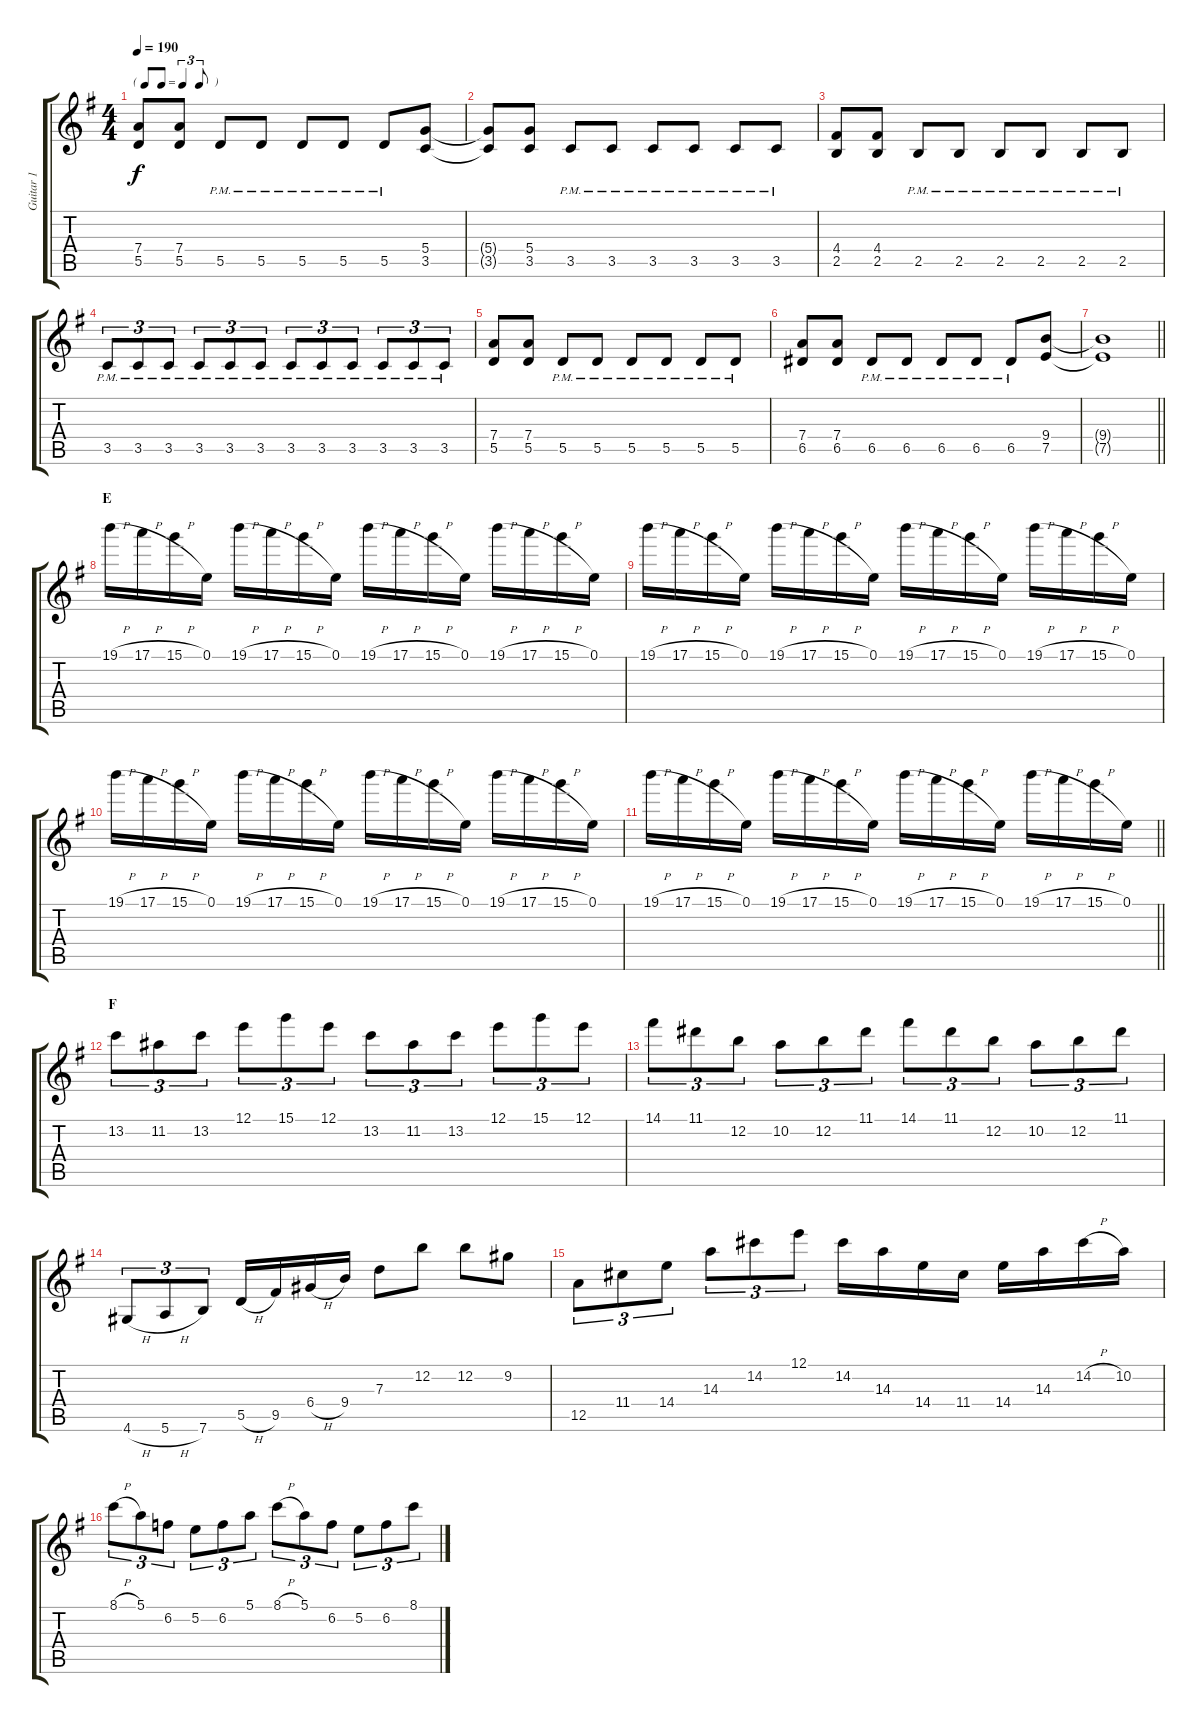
\track ("Guitar 1" "Guitar 1") {instrument distortionguitar}
\staff {score tabs}
\tuning (E4 B3 G3 D3 A2 E2) {hide}
\ts (4 4)
\tf triplet8th
\tempo 190
\clef g2
\ks g
(7.4{t} 5.5{t}).8{dy f} (7.4 5.5).8 5.5{pm}.8 5.5{pm}.8 5.5{pm}.8 5.5{pm}.8 5.5{pm}.8 (5.4 3.5).8 |
(5.4{t} 3.5{t}).8 (5.4 3.5).8 3.5{pm}.8 3.5{pm}.8 3.5{pm}.8 3.5{pm}.8 3.5{pm}.8 3.5{pm}.8 |
(4.4 2.5).8 (4.4 2.5).8 2.5{pm}.8 2.5{pm}.8 2.5{pm}.8 2.5{pm}.8 2.5{pm}.8 2.5{pm}.8 |
3.5{pm}.8{tu (3 2)} 3.5{pm}.8{tu (3 2)} 3.5{pm}.8{tu (3 2)} 3.5{pm}.8{tu (3 2)} 3.5{pm}.8{tu (3 2)} 3.5{pm}.8{tu (3 2)} 3.5{pm}.8{tu (3 2)} 3.5{pm}.8{tu (3 2)} 3.5{pm}.8{tu (3 2)} 3.5{pm}.8{tu (3 2)} 3.5{pm}.8{tu (3 2)} 3.5{pm}.8{tu (3 2)} |
(7.4 5.5).8 (7.4 5.5).8 5.5{pm}.8 5.5{pm}.8 5.5{pm}.8 5.5{pm}.8 5.5{pm}.8 5.5{pm}.8 |
(7.4 6.5).8 (7.4 6.5).8 6.5{pm}.8 6.5{pm}.8 6.5{pm}.8 6.5{pm}.8 6.5{pm}.8 (9.4 7.5).8 |
\barLineRight lightlight
(9.4{t} 7.5{t}).1 |
\section ("" "E")
19.1{h}.16 17.1{h}.16 15.1{h}.16 0.1.16 19.1{h}.16 17.1{h}.16 15.1{h}.16 0.1.16 19.1{h}.16 17.1{h}.16 15.1{h}.16 0.1.16 19.1{h}.16 17.1{h}.16 15.1{h}.16 0.1.16 |
19.1{h}.16 17.1{h}.16 15.1{h}.16 0.1.16 19.1{h}.16 17.1{h}.16 15.1{h}.16 0.1.16 19.1{h}.16 17.1{h}.16 15.1{h}.16 0.1.16 19.1{h}.16 17.1{h}.16 15.1{h}.16 0.1.16 |
19.1{h}.16 17.1{h}.16 15.1{h}.16 0.1.16 19.1{h}.16 17.1{h}.16 15.1{h}.16 0.1.16 19.1{h}.16 17.1{h}.16 15.1{h}.16 0.1.16 19.1{h}.16 17.1{h}.16 15.1{h}.16 0.1.16 |
\barLineRight lightlight
19.1{h}.16 17.1{h}.16 15.1{h}.16 0.1.16 19.1{h}.16 17.1{h}.16 15.1{h}.16 0.1.16 19.1{h}.16 17.1{h}.16 15.1{h}.16 0.1.16 19.1{h}.16 17.1{h}.16 15.1{h}.16 0.1.16 |
\section ("" "F")
13.2.8{tu (3 2)} 11.2.8{tu (3 2)} 13.2.8{tu (3 2)} 12.1.8{tu (3 2)} 15.1.8{tu (3 2)} 12.1.8{tu (3 2)} 13.2.8{tu (3 2)} 11.2.8{tu (3 2)} 13.2.8{tu (3 2)} 12.1.8{tu (3 2)} 15.1.8{tu (3 2)} 12.1.8{tu (3 2)} |
14.1.8{tu (3 2)} 11.1.8{tu (3 2)} 12.2.8{tu (3 2)} 10.2.8{tu (3 2)} 12.2.8{tu (3 2)} 11.1.8{tu (3 2)} 14.1.8{tu (3 2)} 11.1.8{tu (3 2)} 12.2.8{tu (3 2)} 10.2.8{tu (3 2)} 12.2.8{tu (3 2)} 11.1.8{tu (3 2)} |
4.6{h}.8{tu (3 2)} 5.6{h}.8{tu (3 2)} 7.6.8{tu (3 2)} 5.5{h}.16 9.5.16 6.4{h}.16 9.4.16 7.3.8 12.2.8 12.2.8 9.2.8 |
12.5.8{tu (3 2)} 11.4.8{tu (3 2)} 14.4.8{tu (3 2)} 14.3.8{tu (3 2)} 14.2.8{tu (3 2)} 12.1.8{tu (3 2)} 14.2.16 14.3.16 14.4.16 11.4.16 14.4.16 14.3.16 14.2{h}.16 10.2.16 |
8.1{h}.8{tu (3 2)} 5.1.8{tu (3 2)} 6.2.8{tu (3 2)} 5.2.8{tu (3 2)} 6.2.8{tu (3 2)} 5.1.8{tu (3 2)} 8.1{h}.8{tu (3 2)} 5.1.8{tu (3 2)} 6.2.8{tu (3 2)} 5.2.8{tu (3 2)} 6.2.8{tu (3 2)} 8.1.8{tu (3 2)}
